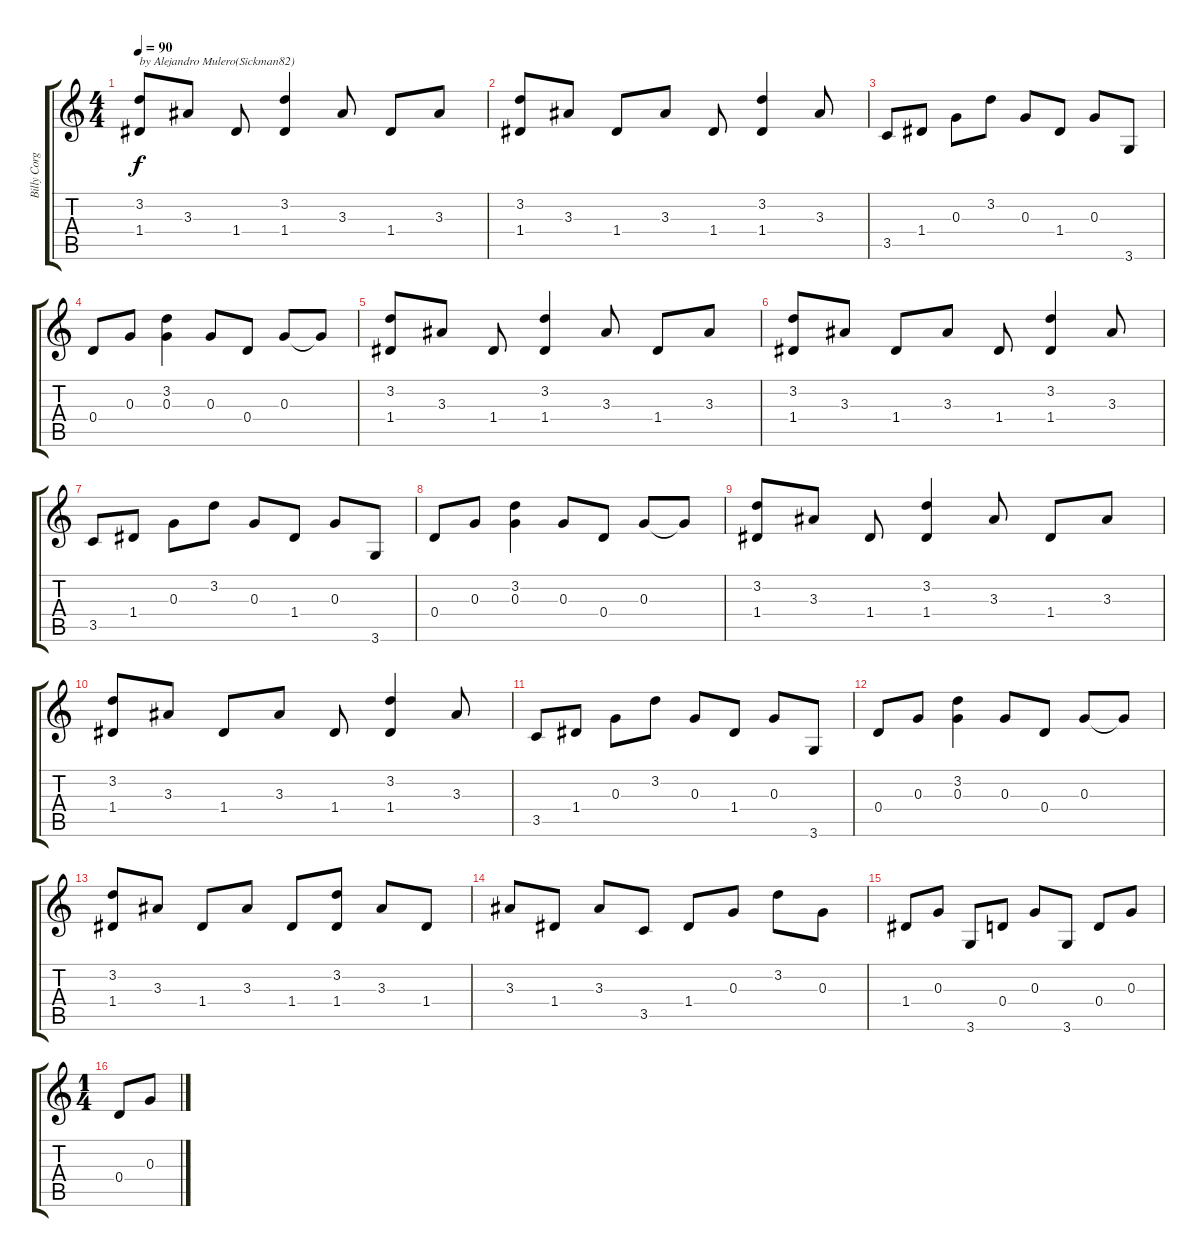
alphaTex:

\track ("Billy Corgan" "Billy Corg") {instrument acousticguitarnylon}
\staff {score tabs}
\tuning (E4 B3 G3 D3 A2 E2) {hide}
\ts (4 4)
\tempo 90
\clef g2
\ks c
(3.2 1.4).8{txt "by Alejandro Mulero(Sickman82)" dy f instrument acousticguitarnylon} 3.3.8 1.4.8 (3.2 1.4).4 3.3.8 1.4.8 3.3.8 |
(3.2 1.4).8 3.3.8 1.4.8 3.3.8 1.4.8 (3.2 1.4).4 3.3.8 |
3.5.8 1.4.8 0.3.8 3.2.8 0.3.8 1.4.8 0.3.8 3.6.8 |
0.4.8 0.3.8 (3.2 0.3).4 0.3.8 0.4.8 0.3.8 0.3{t}.8 |
(3.2 1.4).8 3.3.8 1.4.8 (3.2 1.4).4 3.3.8 1.4.8 3.3.8 |
(3.2 1.4).8 3.3.8 1.4.8 3.3.8 1.4.8 (3.2 1.4).4 3.3.8 |
3.5.8 1.4.8 0.3.8 3.2.8 0.3.8 1.4.8 0.3.8 3.6.8 |
0.4.8 0.3.8 (3.2 0.3).4 0.3.8 0.4.8 0.3.8 0.3{t}.8 |
(3.2 1.4).8 3.3.8 1.4.8 (3.2 1.4).4 3.3.8 1.4.8 3.3.8 |
(3.2 1.4).8 3.3.8 1.4.8 3.3.8 1.4.8 (3.2 1.4).4 3.3.8 |
3.5.8 1.4.8 0.3.8 3.2.8 0.3.8 1.4.8 0.3.8 3.6.8 |
0.4.8 0.3.8 (3.2 0.3).4 0.3.8 0.4.8 0.3.8 0.3{t}.8 |
(3.2 1.4).8 3.3.8 1.4.8 3.3.8 1.4.8 (3.2 1.4).8 3.3.8 1.4.8 |
3.3.8 1.4.8 3.3.8 3.5.8 1.4.8 0.3.8 3.2.8 0.3.8 |
1.4.8 0.3.8 3.6.8 0.4.8 0.3.8 3.6.8 0.4.8 0.3.8 |
\ts (1 4)
0.4.8 0.3.8
